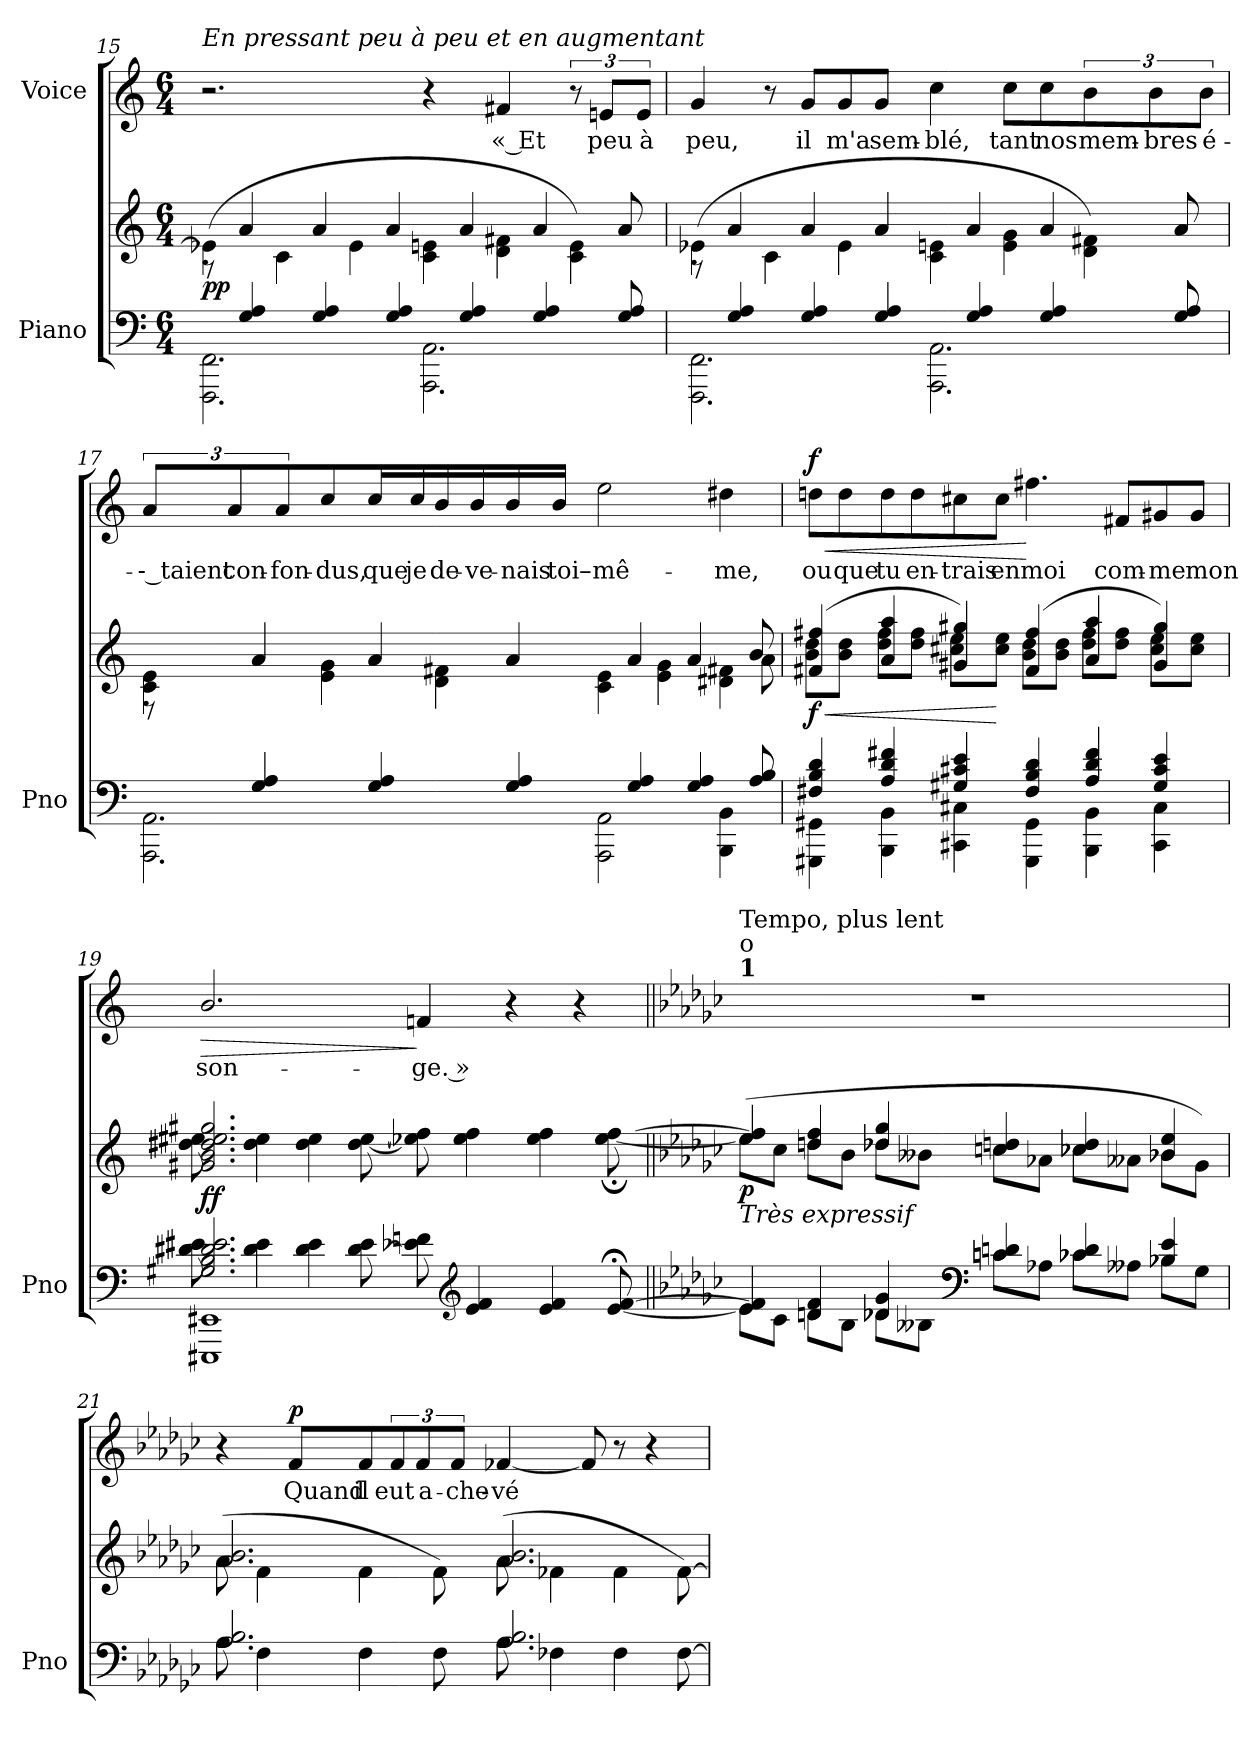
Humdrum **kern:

**kern	**kern	**dynam	**kern	**text	**dynam
*part2	*part2	*part2	*part1	*part1	*part1
*staff3	*staff2	*staff2/3	*staff1	*staff1	*staff1
*I"Piano	*	*	*I"Voice	*	*
*I'Pno	*	*	*	*	*
!!LO:LB:g=z
*clefF4	*clefG2	*	*clefG2	*	*
*k[]	*k[]	*	*k[]	*	*
*M6/4	*M6/4	*	*M6/4	*	*
=15	=15	=15	=15	=15	=15
*^	*^	*	*	*	*
!	!	!	!	!	!LO:TX:a:i:t=En        pressant        peu        à        peu        et        en        augmentant	!	!
!	!	!	!	!LO:DY:b	!	!	!
8ryy	2.FFF\ 2.FF\	(4e-X\]	8r	pp	2.r	.	.
4G/ 4A/	.	.	4a/	.	.	.	.
.	.	4c\	.	.	.	.	.
4G/ 4A/	.	.	4a/	.	.	.	.
.	.	4e-\	.	.	.	.	.
4G/ 4A/	.	.	4a/	.	.	.	.
.	2.AAA\ 2.AA\	4c\ 4en\	.	.	4r	.	.
4G/ 4A/	.	.	4a/	.	.	.	.
!	!	!	!	!	!	!LO:LY:b	!
.	.	4d\ 4f#X\	.	.	4f#X/	« Et	.
4G/ 4A/	.	.	4a/	.	.	.	.
.	.	4c\ 4e\)	.	.	12r	.	.
!	!	!	!	!	!	!LO:LY:b	!
.	.	.	.	.	12en/L	peu	.
8G/ 8A/	.	.	8a/	.	.	.	.
!	!	!	!	!	!	!LO:LY:b	!
.	.	.	.	.	12e/J	à	.
=16	=16	=16	=16	=16	=16	=16	=16
!	!	!	!	!	!	!LO:LY:b	!
8ryy	2.FFF\ 2.FF\	(4e-X\	8r	.	4g/	peu,	.
4G/ 4A/	.	.	4a/	.	.	.	.
.	.	4c\	.	.	8r	.	.
!	!	!	!	!	!	!LO:LY:b	!
4G/ 4A/	.	.	4a/	.	8g/L	il	.
!	!	!	!	!	!	!LO:LY:b	!
.	.	4e-\	.	.	8g/	m'a	.
!	!	!	!	!	!	!LO:LY:b	!
4G/ 4A/	.	.	4a/	.	8g/J	sem-	.
!	!	!	!	!	!	!LO:LY:b	!
.	2.AAA\ 2.AA\	4c\ 4en\	.	.	4cc\	-blé,	.
4G/ 4A/	.	.	4a/	.	.	.	.
!	!	!	!	!	!	!LO:LY:b	!
.	.	4e\ 4g\	.	.	8cc\L	tant	.
!	!	!	!	!	!	!LO:LY:b	!
4G/ 4A/	.	.	4a/	.	8cc\	nos	.
!	!	!	!	!	!	!LO:LY:b	!
.	.	4d\ 4f#X\)	.	.	12b\	mem-	.
!	!	!	!	!	!	!LO:LY:b	!
.	.	.	.	.	12b\	-bres	.
8G/ 8A/	.	.	8a/	.	.	.	.
!	!	!	!	!	!	!LO:LY:b	!
.	.	.	.	.	12b\J	é-	.
!!LO:PB:g=z
=17	=17	=17	=17	=17	=17	=17	=17
*	*	*	*^	*	*	*	*
!	!	!	!	!	!	!	!LO:LY:b	!
8ryy	2.AAA\ 2.AA\	4c\ 4e\	8r	4.ryy	.	12a/L	-- taient	.
!	!	!	!	!	!	!	!LO:LY:b	!
.	.	.	.	.	.	12a/	con-	.
4G/ 4A/	.	.	4a/	.	.	.	.	.
!	!	!	!	!	!	!	!LO:LY:b	!
.	.	.	.	.	.	12a/	-fon-	.
!	!	!	!	!	!	!	!LO:LY:b	!
.	.	4e\ 4g\	.	.	.	8cc/	-dus,	.
*	*	*	*v	*v	*	*	*	*
!	!	!	!	!	!	!LO:LY:b	!
4G/ 4A/	.	.	4a/	.	16cc/L	que	.
!	!	!	!	!	!	!LO:LY:b	!
.	.	.	.	.	16cc/	je	.
!	!	!	!	!	!	!LO:LY:b	!
.	.	4d\ 4f#X\	.	.	16b/	de-	.
!	!	!	!	!	!	!LO:LY:b	!
.	.	.	.	.	16b/	-ve-	.
!	!	!	!	!	!	!LO:LY:b	!
4G/ 4A/	.	.	4a/	.	16b/	-nais	.
!	!	!	!	!	!	!LO:LY:b	!
.	.	.	.	.	16b/JJ	toi–	.
!	!	!	!	!	!	!LO:LY:b	!
.	2AAA\ 2AA\	4c\ 4e\	.	.	2ee\	mê-	.
4G/ 4A/	.	.	4a/	.	.	.	.
.	.	4e\ 4g\	.	.	.	.	.
4G/ 4A/	.	.	4a/	.	.	.	.
!	!	!	!	!	!	!LO:LY:b	!
.	4BBB\ 4BB\	4d#X\ 4f#X\	.	.	4dd#X\	-me,	.
*	*	*	*^	*	*	*	*
8A/ 8B/	.	.	8b/	8a\	.	.	.	.
=18	=18	=18	=18	=18	=18	=18	=18	=18
!	!	!	!	!	!LO:HP:b	!	!LO:LY:b	!LO:HP:b
!	!	!	!	!	!LO:DY:n=1:b	!	!	!LO:DY:n=1:b
*	*	*	*v	*v	*	*	*	*
4GGG#X\ 4GG#X\	4F#X/ 4B/ 4d/	(4f#X/ 4ff#X/	8b\ 8dd\L	< f	8ddn\L	ou	< f
!	!	!	!	!	!	!LO:LY:b	!
.	.	.	8b\ 8dd\J	.	8dd\	que	.
!	!	!	!	!	!	!LO:LY:b	!
4BBB\ 4BB\	4A/ 4d/ 4f#X/	4a/ 4aa/	8dd\ 8ff#\L	.	8dd\	tu	.
!	!	!	!	!	!	!LO:LY:b	!
.	.	.	8dd\ 8ff#\J	.	8dd\	en-	.
!	!	!	!	!	!	!LO:LY:b	!
4CC#X\ 4C#X\	4G#X/ 4c#X/ 4e/	4g#X/ 4gg#X/)	8cc#X\ 8ee\L	.	8cc#X\	-trais	.
!	!	!	!	!	!	!LO:LY:b	!
.	.	.	8cc#\ 8ee\J	[	8cc#\J	en	.
!	!	!	!	!	!	!LO:LY:b	!
4GGG#\ 4GG#\	4F#/ 4B/ 4d/	(4f#/ 4ff#/	8b\ 8dd\L	.	4.ff#X\	moi	[
.	.	.	8b\ 8dd\J	.	.	.	.
4BBB\ 4BB\	4A/ 4d/ 4f#/	4a/ 4aa/	8dd\ 8ff#\L	.	.	.	.
!	!	!	!	!	!	!LO:LY:b	!
.	.	.	8dd\ 8ff#\J	.	8f#X/L	com-	.
!	!	!	!	!	!	!LO:LY:b	!
4CC#\ 4C#\	4G#/ 4c#/ 4e/	4g#/ 4gg#/)	8cc#\ 8ee\L	.	8g#X/	-me	.
!	!	!	!	!	!	!LO:LY:b	!
.	.	.	8cc#\ 8ee\J	.	8g#/J	mon	.
!!LO:LB:g=z
=19	=19	=19	=19	=19	=19	=19	=19
*	*^	*	*	*	*	*	*
!	!	!	!	!	!LO:DY:b	!	!LO:LY:b	!LO:HP:b
1EEE#X 1EE#X	2.G#X/ 2.B/ 2.d#X/ 2.e#X/	8d#\ 8e#\	2.g#X/ 2.b/ 2.dd#X/ 2.ee#X/ 2.gg#X/	8dd#\ 8ee#\	ff	2.b/	son-	>
.	.	4d#\ 4e#\	.	4dd#\ 4ee#\	.	.	.	.
.	.	4d#\ 4e#\	.	4dd#\ 4ee#\	.	.	.	.
.	.	[8d#\ 8e#\	.	[8dd#\ [8ee#\	.	.	.	.
!	!	!	!	!	!	!	!LO:LY:b	!
.	2.ryy	8e-X\] 8fn\	4ryy	8ee-X\] 8ffn\]	.	4fn/	-ge. »	]
*clefG2	*	*	*	*	*	*	*	*
.	.	4e-/ 4f/	.	4ee-\ 4ff\	.	.	.	.
2ryy	.	.	2ryy	.	.	4r	.	.
.	.	4e-/ 4f/	.	4ee-\ 4ff\	.	.	.	.
.	.	.	.	.	.	4r	.	.
.	.	[8e-/;< [8f/;<	.	[8ee-\;< [8ff\;<	.	.	.	.
*	*	*	*v	*v	*	*	*	*
=20||	=20||	=20||	=20||	=20||	=20||	=20||	=20||
*k[b-e-a-d-g-c-]	*	*	*k[b-e-a-d-g-c-]	*	*k[b-e-a-d-g-c-]	*	*
*	*	*	*^	*	*	*	*
*	*	*	*	*^	*	*	*	*
!	!	!	!	!	!	!	!LO:TX:a:B:t=1	!	!
!	!	!	!	!	!	!	!LO:TX:a:t=o	!	!
!	!	!	!	!	!	!	!LO:TX:a:t=Tempo, plus lent	!	!
!	!	!	!LO:TX:b:i:t=Très expressif	!	!	!	!	!	!
!	!	!	!	!	!	!LO:DY:b	!	!	!
8e-\L	4ryy	4e-/] 4f/]	(8ee-\L	4ee-/] 4ff/]	2ryy	p	1.r	.	.
8c-\J	.	.	8cc-\J	.	.	.	.	.	.
8dn\L	4d/ 4f/	4ryy	8ddn\L	4dd/ 4ff/	.	.	.	.	.
8B-\J	.	.	8b-\J	.	.	.	.	.	.
8d-X\L	4d-/ 4g-/	1ryy	8dd-X\L	4dd-/ 4gg-/	4ryy	.	.	.	.
8B--X\J	.	.	8b--X\J	.	.	.	.	.	.
*clefF4	*	*	*	*	*	*	*	*	*
8cn\L	4cn/ 4dn/	.	8ccn\L	4cc/ 4ddn/	2.ryy	.	.	.	.
8A-X\J	.	.	8a-X\J	.	.	.	.	.	.
8c-X\L	4c-/ 4d/	.	8cc-X\L	4cc-/ 4dd/	.	.	.	.	.
8A--X\J	.	.	8a--X\J	.	.	.	.	.	.
8B-X\L	4B-/ 4e-/	.	8b-X\L	4b-/ 4ee-/	.	.	.	.	.
8G-\J	.	.	8g-\J)	.	.	.	.	.	.
*	*v	*v	*	*	*	*	*	*	*
*	*	*	*v	*v	*	*	*	*
!!LO:LB:g=z
=21	=21	=21	=21	=21	=21	=21	=21
8A-\	2.A-/ 2.B-/	(8a-\	2.a-/ 2.b-/	.	4r	.	.
4F\	.	4f\	.	.	.	.	.
!	!	!	!	!	!	!LO:LY:b	!LO:DY:b
.	.	.	.	.	8f/L	Quand	p
!	!	!	!	!	!	!LO:LY:b	!
4F\	.	4f\	.	.	8f/	il	.
!	!	!	!	!	!	!LO:LY:b	!
.	.	.	.	.	12f/	eut	.
!	!	!	!	!	!	!LO:LY:b	!
.	.	.	.	.	12f/	a-	.
8F\	.	8f\)	.	.	.	.	.
!	!	!	!	!	!	!LO:LY:b	!
.	.	.	.	.	12f/J	-che-	.
!	!	!	!	!	!	!LO:LY:b	!
8A-\	2.A-/ 2.B-/	(8a-\	2.a-/ 2.b-/	.	[4f-X/	-vé	.
4F-X\	.	4f-X\	.	.	.	.	.
.	.	.	.	.	8f-/]	.	.
4F-\	.	4f-\	.	.	8r	.	.
.	.	.	.	.	4r	.	.
[8F-\	.	[8f-\)	.	.	.	.	.
*v	*v	*	*	*	*	*	*
*	*v	*v	*	*	*	*
=	=	=	=	=	=
*-	*-	*-	*-	*-	*-
